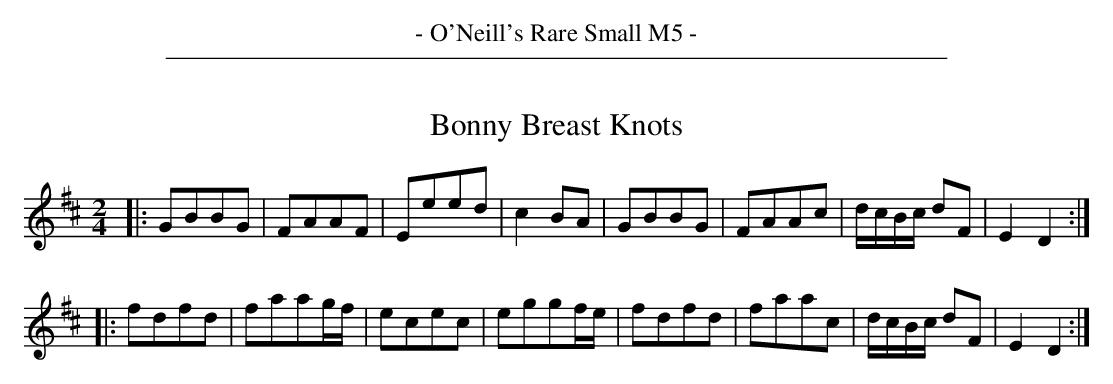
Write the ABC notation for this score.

X:1
T: Bonny Breast Knots
M: 2/4
L: 1/8
K: D
|:\
GBBG | FAAF | Eeed | c2BA |\
GBBG | FAAc | d/c/B/c/ dF | E2 D2 :|
|:\
fdfd | faag/f/ | ecec | eggf/e/ |\
fdfd | faac | d/c/B/c/ dF | E2 D2 :|
